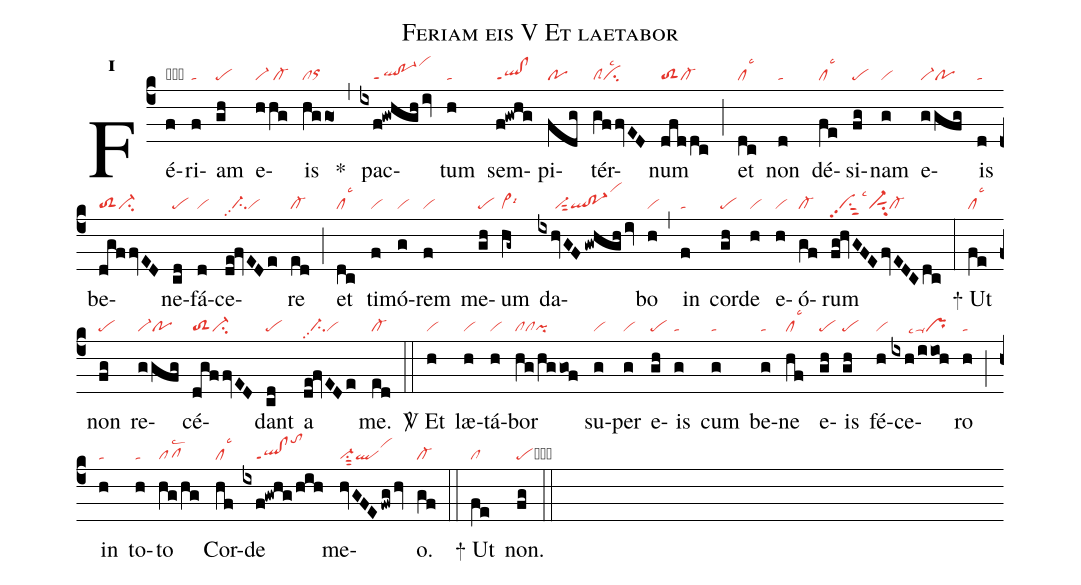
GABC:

name:Feriam eis V Et laetabor;
office-part:re;
mode:1;
nabc-lines:1;
%%
initial-style: 1;
name:Feriam eis;
mode: 1;
office-part: Responsorium;
annotation: Resp.;
annotation: i;
nabc-lines:1;
%%
(c4) Fé(f|obta)ri(f|ta)am(gh|pe) e(hhg|vi-/cl-)is(hggo|clorhh) <sp>*</sp>(,) pac(ixf!gwhgh/iv|////ql!po-1ppt1vihl)tum(h|ta) sem(f!gwhg|ql!clppt1)pi(fdg|po)tér(gf/fvED|clScilsc2)num(dfd/dc|toS2cl-) (;) et(dc|cllsc3) non(d|ta) dé(fe|cllsc3)si(fg|pe)nam(g|vi) e(ggfg|vi-po)is(d|ta) be(dgf/fvED|toS2ci-)ne(cd|pe)fá(d|vi)ce(de!fvEDe|//ci-pp2vi)re(ed|cl-) (;) et(dc|cllsc3) ti(f|vi)mó(g|vi)rem(f|vi) me(gh|pe)um(hg~|vi>lsi6) da(ixhvGF/gwhgh/iv|/////vi-sut2ql!po-1vihm)bo(h|vi) (,) in(f|ta) cor(gh|pe)de(h|vi) e(h|vi)ó(gf|cl-)rum(fg!hvGFEfvEDCdc|visu1sut2pp2lsc3vi-sut1su2cl-) (:)

<sp>+</sp> Ut(fe|cllsc3) non(fg|pe) re(ggfg|vi-po)cé(dgffvED|toS2ci-)dant(cd|pe) a(de!fvEDe|//ci-pp2vi) me.(ed|cl-) (::)

<sp>V/</sp> Et(h|vi) læ(h|vi)tá(h|vi)bor(hg/hggof|clclpi) su(g|vi)per(g|vi) e(gh|pe)is(g|ta) cum(g|ta) be(g|ta)ne(hf|cllsc3) e(gh|pe)is(gh|pe) fé(h|vi)ce(ixh/iioh|/////prppu1lsc4)ro(h|ta) (;) in(h|ta) to(h|ta)to(hg/hg|pflsc2) Cor(hf|cllsc3)de(ixf!gwhg/hih|////ql!clppt1tohm) me(hvGFE/fwghv|vi-su1sut2qlvihk)o.(gf|cl-) (::)

<sp>+</sp> Ut(fe|cl) non.(fg|pecb) (::)
